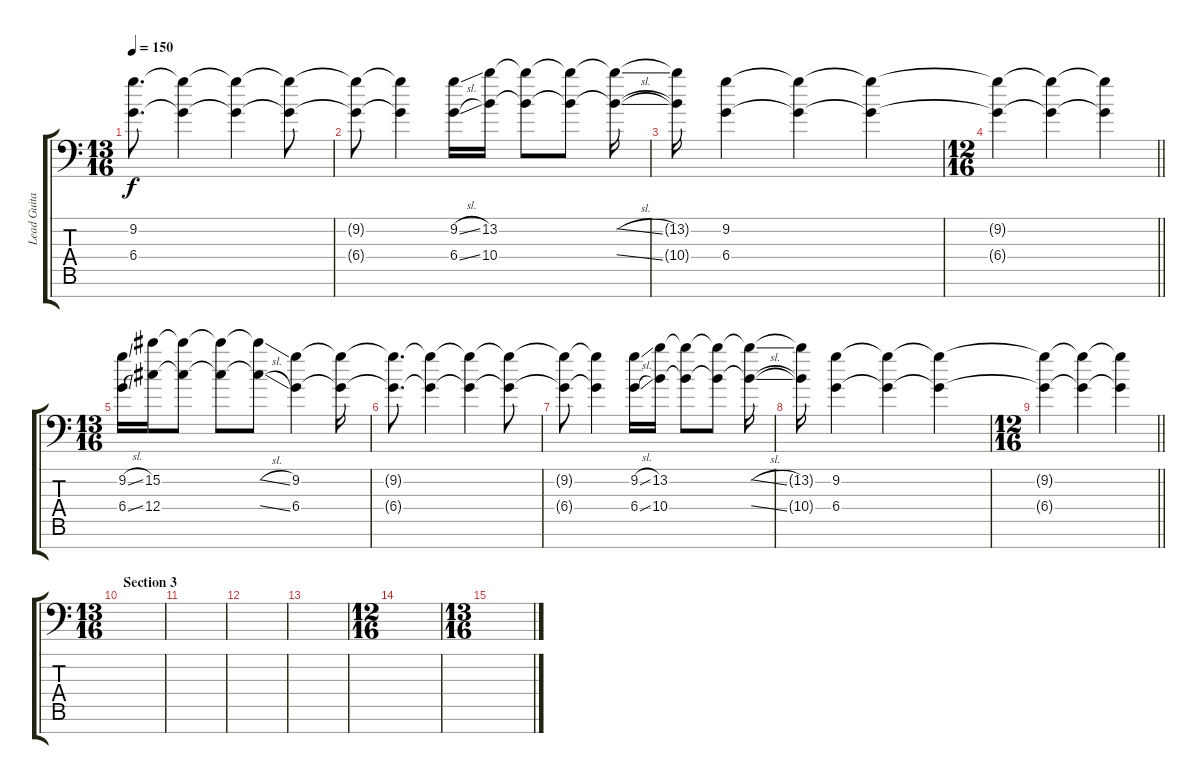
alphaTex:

\track ("Lead Guitar" "Lead Guita") {instrument overdrivenguitar}
\staff {score tabs}
\tuning (Eb4 Bb3 Gb3 Db3 Ab2 Eb2 Bb1) {hide}
\ts (13 16)
\tempo 150
\clef f4
\ks c
(9.2{t} 6.4{t}).8{d dy f} (9.2{t} 6.4{t}).4 (9.2{t} 6.4{t}).4 (9.2{t} 6.4{t}).8 |
(9.2{t} 6.4{t}).8 (9.2{t} 6.4{t}).4 (9.2{sl} 6.4{sl}).16 (13.2 10.4).16 (13.2{t} 10.4{t}).8 (13.2{t} 10.4{t}).8 (13.2{sl t} 10.4{sl t}).16 |
(13.2{t} 10.4{t}).16 (9.2 6.4).4 (9.2{t} 6.4{t}).4 (9.2{t} 6.4{t}).4 |
\ts (12 16)
\barLineRight lightlight
(9.2{t} 6.4{t}).4 (9.2{t} 6.4{t}).4 (9.2{t} 6.4{t}).4 |
\ts (13 16)
(9.2{sl} 6.4{sl}).16 (15.2 12.4).16 (15.2{t} 12.4{t}).8 (15.2{t} 12.4{t}).8 (15.2{sl t} 12.4{sl t}).8 (9.2 6.4).4 (9.2{t} 6.4{t}).16 |
(9.2{t} 6.4{t}).8{d} (9.2{t} 6.4{t}).4 (9.2{t} 6.4{t}).4 (9.2{t} 6.4{t}).8 |
(9.2{t} 6.4{t}).8 (9.2{t} 6.4{t}).4 (9.2{sl} 6.4{sl}).16 (13.2 10.4).16 (13.2{t} 10.4{t}).8 (13.2{t} 10.4{t}).8 (13.2{sl t} 10.4{sl t}).16 |
(13.2{t} 10.4{t}).16 (9.2 6.4).4 (9.2{t} 6.4{t}).4 (9.2{t} 6.4{t}).4 |
\ts (12 16)
\barLineRight lightlight
(9.2{t} 6.4{t}).4 (9.2{t} 6.4{t}).4 (9.2{t} 6.4{t}).4 |
\ts (13 16)
\section ("" "Section 3")
|
|
|
|
\ts (12 16)
|
\ts (13 16)
